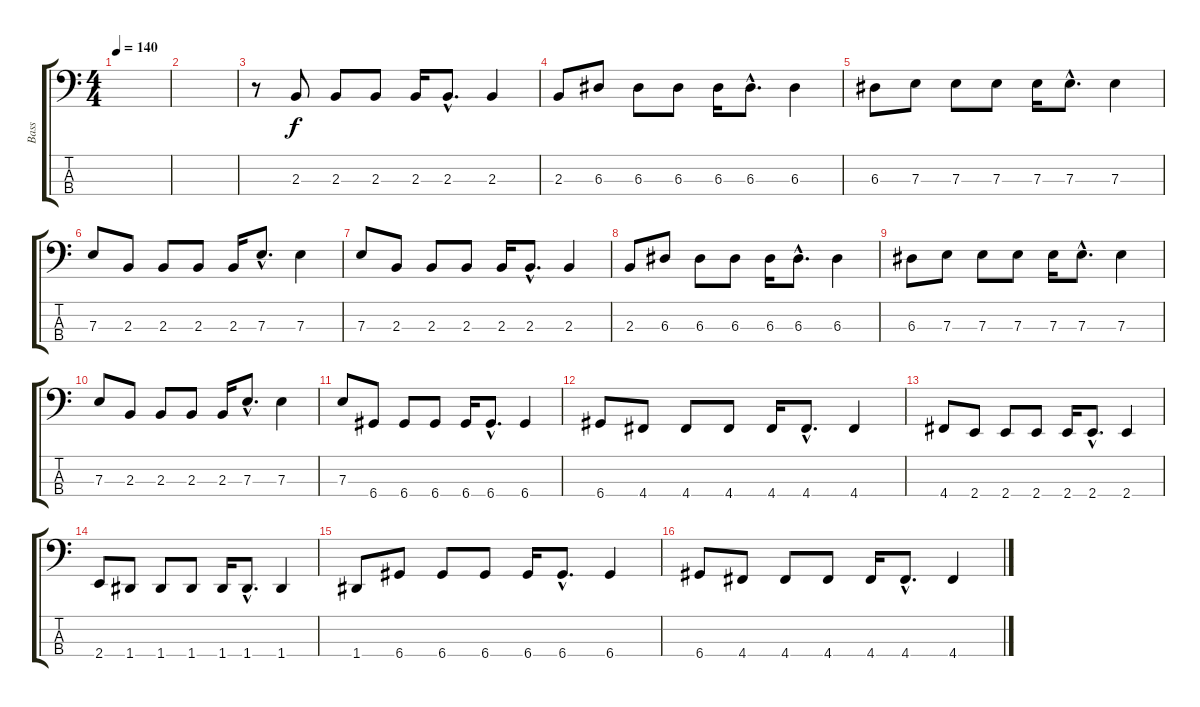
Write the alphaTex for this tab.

\track ("Bass" "Bass") {instrument electricbassfinger}
\staff {score tabs}
\tuning (G2 D2 A1 D1) {hide}
\ts (4 4)
\tempo 140
\clef f4
\ks c
|
|
r.8 2.3.8 2.3.8 2.3.8 2.3.16 2.3{hac}.8{d} 2.3.4 |
2.3.8 6.3.8 6.3.8 6.3.8 6.3.16 6.3{hac}.8{d} 6.3.4 |
6.3.8 7.3.8 7.3.8 7.3.8 7.3.16 7.3{hac}.8{d} 7.3.4 |
7.3.8 2.3.8 2.3.8 2.3.8 2.3.16 7.3{hac}.8{d} 7.3.4 |
7.3.8 2.3.8 2.3.8 2.3.8 2.3.16 2.3{hac}.8{d} 2.3.4 |
2.3.8 6.3.8 6.3.8 6.3.8 6.3.16 6.3{hac}.8{d} 6.3.4 |
6.3.8 7.3.8 7.3.8 7.3.8 7.3.16 7.3{hac}.8{d} 7.3.4 |
7.3.8 2.3.8 2.3.8 2.3.8 2.3.16 7.3{hac}.8{d} 7.3.4 |
7.3.8 6.4.8 6.4.8 6.4.8 6.4.16 6.4{hac}.8{d} 6.4.4 |
6.4.8 4.4.8 4.4.8 4.4.8 4.4.16 4.4{hac}.8{d} 4.4.4 |
4.4.8 2.4.8 2.4.8 2.4.8 2.4.16 2.4{hac}.8{d} 2.4.4 |
2.4.8 1.4.8 1.4.8 1.4.8 1.4.16 1.4{hac}.8{d} 1.4.4 |
1.4.8 6.4.8 6.4.8 6.4.8 6.4.16 6.4{hac}.8{d} 6.4.4 |
6.4.8 4.4.8 4.4.8 4.4.8 4.4.16 4.4{hac}.8{d} 4.4.4
